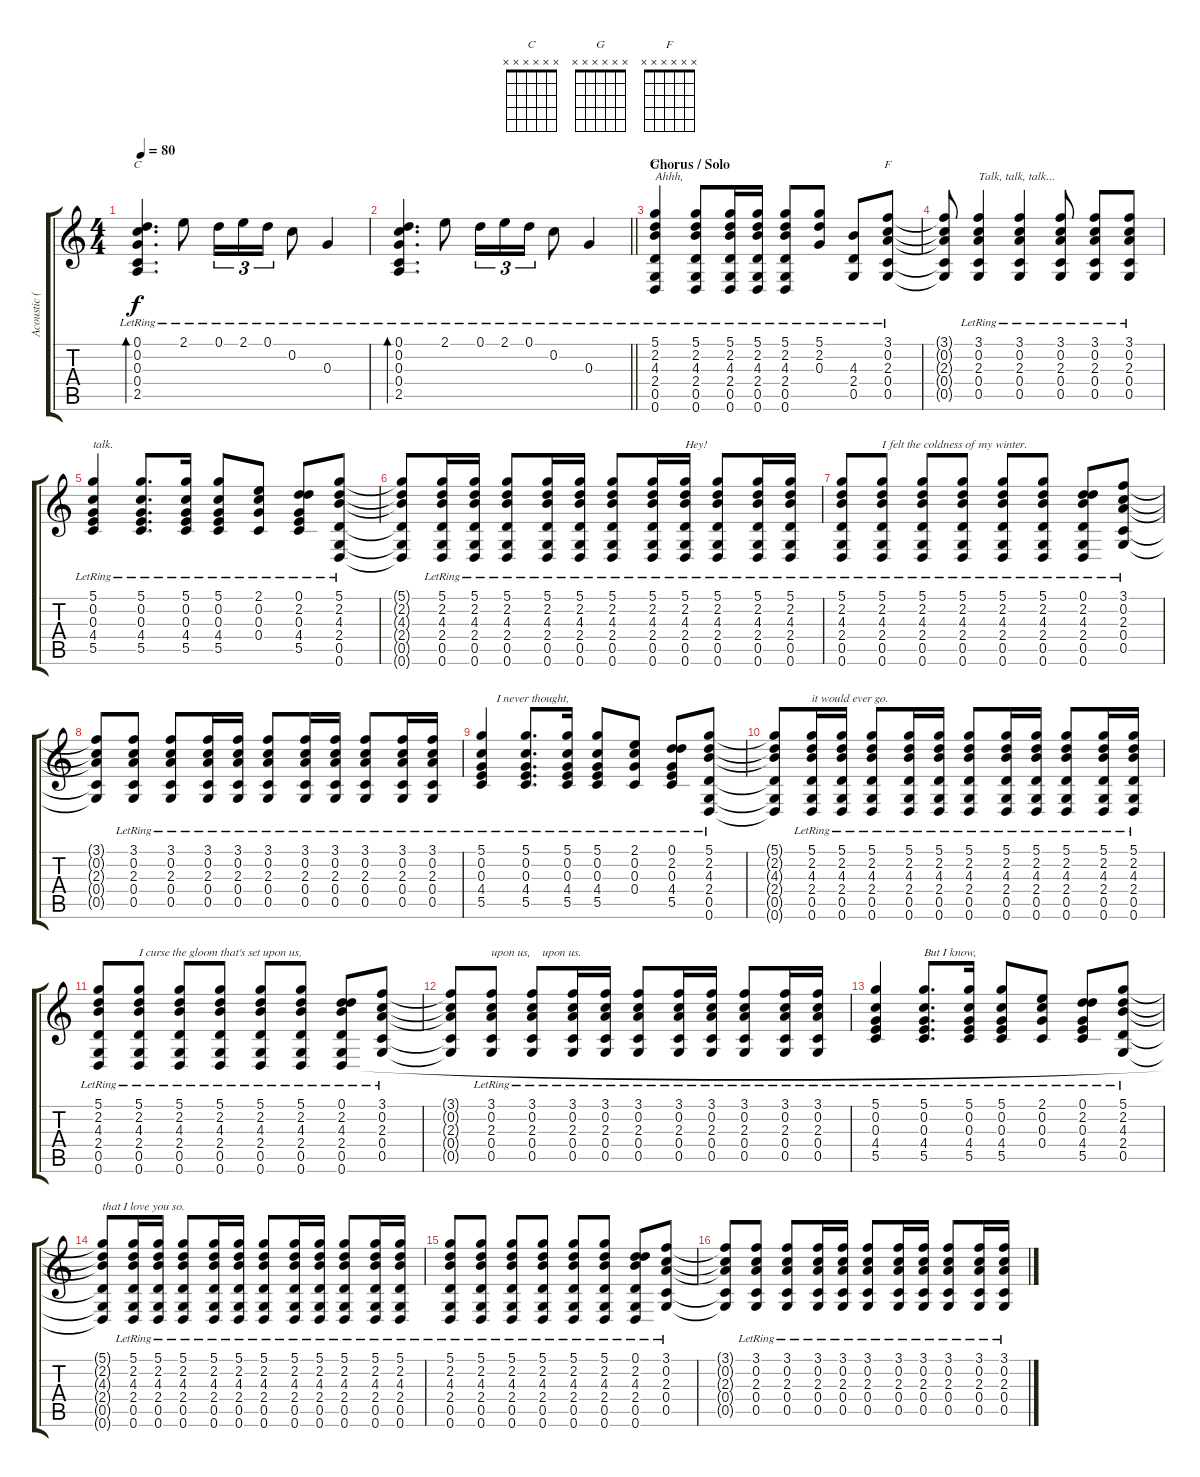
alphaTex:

\track ("Acoustic (Page) w/ Lyrics/Chords" "Acoustic (") {instrument acousticguitarsteel}
\staff {score tabs}
\tuning (D4 C4 G3 C3 G2 D2) {hide}
\chord ("C" x x x x x x)
\chord ("G" x x x x x x)
\chord ("F" x x x x x x)
\ts (4 4)
\tempo 80
\clef g2
\ks c
(0.1{lr} 0.2{lr} 0.3{lr} 0.4{lr} 2.5{lr}).4{d bd 120 ch "C" dy f} 2.1{lr}.8 0.1{lr}.16{tu (3 2)} 2.1{lr}.16{tu (3 2)} 0.1{lr}.16{tu (3 2)} 0.2{lr}.8 0.3{lr}.4 |
\barLineRight lightlight
(0.1{lr} 0.2{lr} 0.3{lr} 0.4{lr} 2.5{lr}).4{d bd 120} 2.1{lr}.8 0.1{lr}.16{tu (3 2)} 2.1{lr}.16{tu (3 2)} 0.1{lr}.16{tu (3 2)} 0.2{lr}.8 0.3{lr}.4 |
\section ("" "Chorus / Solo")
(5.1{lr} 2.2{lr} 4.3{lr} 2.4{lr} 0.5{lr} 0.6{lr}).4{ch "G" txt "Ahhh,"} (5.1{lr} 2.2{lr} 4.3{lr} 2.4{lr} 0.5{lr} 0.6{lr}).8 (5.1{lr} 2.2{lr} 4.3{lr} 2.4{lr} 0.5{lr} 0.6{lr}).16 (5.1{lr} 2.2{lr} 4.3{lr} 2.4{lr} 0.5{lr} 0.6{lr}).16 (5.1{lr} 2.2{lr} 4.3{lr} 2.4{lr} 0.5{lr} 0.6{lr}).8 (5.1{lr} 2.2{lr} 0.3{lr}).8 (4.3{lr} 2.4{lr} 0.5{lr}).8 (3.1{lr} 0.2{lr} 2.3{lr} 0.4{lr} 0.5{lr}).8{ch "F"} |
(3.1{t} 0.2{t} 2.3{t} 0.4{t} 0.5{t}).8 (3.1{lr} 0.2{lr} 2.3{lr} 0.4{lr} 0.5{lr}).4{txt "Talk, talk, talk..."} (3.1{lr} 0.2{lr} 2.3{lr} 0.4{lr} 0.5{lr}).4 (3.1{lr} 0.2{lr} 2.3{lr} 0.4{lr} 0.5{lr}).8 (3.1{lr} 0.2{lr} 2.3{lr} 0.4{lr} 0.5{lr}).8 (3.1{lr} 0.2{lr} 2.3{lr} 0.4{lr} 0.5{lr}).8 |
(5.1{lr} 0.2{lr} 0.3{lr} 4.4{lr} 5.5{lr}).4{txt "talk."} (5.1{lr} 0.2{lr} 0.3{lr} 4.4{lr} 5.5{lr}).8{d} (5.1{lr} 0.2{lr} 0.3{lr} 4.4{lr} 5.5{lr}).16 (5.1{lr} 0.2{lr} 0.3{lr} 4.4{lr} 5.5{lr}).8 (2.1{lr} 0.2{lr} 0.3{lr} 0.4{lr}).8 (0.1{lr} 2.2{lr} 0.3{lr} 4.4{lr} 5.5{lr}).8 (5.1{lr} 2.2{lr} 4.3{lr} 2.4{lr} 0.5{lr} 0.6{lr}).8 |
(5.1{t} 2.2{t} 4.3{t} 2.4{t} 0.5{t} 0.6{t}).8 (5.1{lr} 2.2{lr} 4.3{lr} 2.4{lr} 0.5{lr} 0.6{lr}).16 (5.1{lr} 2.2{lr} 4.3{lr} 2.4{lr} 0.5{lr} 0.6{lr}).16 (5.1{lr} 2.2{lr} 4.3{lr} 2.4{lr} 0.5{lr} 0.6{lr}).8 (5.1{lr} 2.2{lr} 4.3{lr} 2.4{lr} 0.5{lr} 0.6{lr}).16 (5.1{lr} 2.2{lr} 4.3{lr} 2.4{lr} 0.5{lr} 0.6{lr}).16 (5.1{lr} 2.2{lr} 4.3{lr} 2.4{lr} 0.5{lr} 0.6{lr}).8 (5.1{lr} 2.2{lr} 4.3{lr} 2.4{lr} 0.5{lr} 0.6{lr}).16 (5.1{lr} 2.2{lr} 4.3{lr} 2.4{lr} 0.5{lr} 0.6{lr}).16{txt "Hey!"} (5.1{lr} 2.2{lr} 4.3{lr} 2.4{lr} 0.5{lr} 0.6{lr}).8 (5.1{lr} 2.2{lr} 4.3{lr} 2.4{lr} 0.5{lr} 0.6{lr}).16 (5.1{lr} 2.2{lr} 4.3{lr} 2.4{lr} 0.5{lr} 0.6{lr}).16 |
(5.1{lr} 2.2{lr} 4.3{lr} 2.4{lr} 0.5{lr} 0.6{lr}).8 (5.1{lr} 2.2{lr} 4.3{lr} 2.4{lr} 0.5{lr} 0.6{lr}).8{txt "I felt the coldness of my winter."} (5.1{lr} 2.2{lr} 4.3{lr} 2.4{lr} 0.5{lr} 0.6{lr}).8 (5.1{lr} 2.2{lr} 4.3{lr} 2.4{lr} 0.5{lr} 0.6{lr}).8 (5.1{lr} 2.2{lr} 4.3{lr} 2.4{lr} 0.5{lr} 0.6{lr}).8 (5.1{lr} 2.2{lr} 4.3{lr} 2.4{lr} 0.5{lr} 0.6{lr}).8 (0.1{lr} 2.2{lr} 4.3{lr} 2.4{lr} 0.5{lr} 0.6{lr}).8 (3.1{lr} 0.2{lr} 2.3{lr} 0.4{lr} 0.5{lr}).8 |
(3.1{t} 0.2{t} 2.3{t} 0.4{t} 0.5{t}).8 (3.1{lr} 0.2{lr} 2.3{lr} 0.4{lr} 0.5{lr}).8 (3.1{lr} 0.2{lr} 2.3{lr} 0.4{lr} 0.5{lr}).8 (3.1{lr} 0.2{lr} 2.3{lr} 0.4{lr} 0.5{lr}).16 (3.1{lr} 0.2{lr} 2.3{lr} 0.4{lr} 0.5{lr}).16 (3.1{lr} 0.2{lr} 2.3{lr} 0.4{lr} 0.5{lr}).8 (3.1{lr} 0.2{lr} 2.3{lr} 0.4{lr} 0.5{lr}).16 (3.1{lr} 0.2{lr} 2.3{lr} 0.4{lr} 0.5{lr}).16 (3.1{lr} 0.2{lr} 2.3{lr} 0.4{lr} 0.5{lr}).8 (3.1{lr} 0.2{lr} 2.3{lr} 0.4{lr} 0.5{lr}).16 (3.1{lr} 0.2{lr} 2.3{lr} 0.4{lr} 0.5{lr}).16 |
(5.1{lr} 0.2{lr} 0.3{lr} 4.4{lr} 5.5{lr}).4{txt "     I never thought,"} (5.1{lr} 0.2{lr} 0.3{lr} 4.4{lr} 5.5{lr}).8{d} (5.1{lr} 0.2{lr} 0.3{lr} 4.4{lr} 5.5{lr}).16 (5.1{lr} 0.2{lr} 0.3{lr} 4.4{lr} 5.5{lr}).8 (2.1{lr} 0.2{lr} 0.3{lr} 0.4{lr}).8 (0.1{lr} 2.2{lr} 0.3{lr} 4.4{lr} 5.5{lr}).8 (5.1{lr} 2.2{lr} 4.3{lr} 2.4{lr} 0.5{lr} 0.6{lr}).8 |
(5.1{t} 2.2{t} 4.3{t} 2.4{t} 0.5{t} 0.6{t}).8 (5.1{lr} 2.2{lr} 4.3{lr} 2.4{lr} 0.5{lr} 0.6{lr}).16{txt "it would ever go."} (5.1{lr} 2.2{lr} 4.3{lr} 2.4{lr} 0.5{lr} 0.6{lr}).16 (5.1{lr} 2.2{lr} 4.3{lr} 2.4{lr} 0.5{lr} 0.6{lr}).8 (5.1{lr} 2.2{lr} 4.3{lr} 2.4{lr} 0.5{lr} 0.6{lr}).16 (5.1{lr} 2.2{lr} 4.3{lr} 2.4{lr} 0.5{lr} 0.6{lr}).16 (5.1{lr} 2.2{lr} 4.3{lr} 2.4{lr} 0.5{lr} 0.6{lr}).8 (5.1{lr} 2.2{lr} 4.3{lr} 2.4{lr} 0.5{lr} 0.6{lr}).16 (5.1{lr} 2.2{lr} 4.3{lr} 2.4{lr} 0.5{lr} 0.6{lr}).16 (5.1{lr} 2.2{lr} 4.3{lr} 2.4{lr} 0.5{lr} 0.6{lr}).8 (5.1{lr} 2.2{lr} 4.3{lr} 2.4{lr} 0.5{lr} 0.6{lr}).16 (5.1{lr} 2.2{lr} 4.3{lr} 2.4{lr} 0.5{lr} 0.6{lr}).16 |
(5.1{lr} 2.2{lr} 4.3{lr} 2.4{lr} 0.5{lr} 0.6{lr}).8 (5.1{lr} 2.2{lr} 4.3{lr} 2.4{lr} 0.5{lr} 0.6{lr}).8{txt "I curse the gloom that's set upon us,"} (5.1{lr} 2.2{lr} 4.3{lr} 2.4{lr} 0.5{lr} 0.6{lr}).8 (5.1{lr} 2.2{lr} 4.3{lr} 2.4{lr} 0.5{lr} 0.6{lr}).8 (5.1{lr} 2.2{lr} 4.3{lr} 2.4{lr} 0.5{lr} 0.6{lr}).8 (5.1{lr} 2.2{lr} 4.3{lr} 2.4{lr} 0.5{lr} 0.6{lr}).8 (0.1{lr} 2.2{lr} 4.3{lr} 2.4{lr} 0.5{lr} 0.6{lr}).8 (3.1{lr} 0.2{lr} 2.3{lr} 0.4{lr} 0.5{lr}).8 |
(3.1{t} 0.2{t} 2.3{t} 0.4{t} 0.5{t}).8 (3.1{lr} 0.2{lr} 2.3{lr} 0.4{lr} 0.5{lr}).8{txt "upon us,    upon us."} (3.1{lr} 0.2{lr} 2.3{lr} 0.4{lr} 0.5{lr}).8 (3.1{lr} 0.2{lr} 2.3{lr} 0.4{lr} 0.5{lr}).16 (3.1{lr} 0.2{lr} 2.3{lr} 0.4{lr} 0.5{lr}).16 (3.1{lr} 0.2{lr} 2.3{lr} 0.4{lr} 0.5{lr}).8 (3.1{lr} 0.2{lr} 2.3{lr} 0.4{lr} 0.5{lr}).16 (3.1{lr} 0.2{lr} 2.3{lr} 0.4{lr} 0.5{lr}).16 (3.1{lr} 0.2{lr} 2.3{lr} 0.4{lr} 0.5{lr}).8 (3.1{lr} 0.2{lr} 2.3{lr} 0.4{lr} 0.5{lr}).16 (3.1{lr} 0.2{lr} 2.3{lr} 0.4{lr} 0.5{lr}).16 |
(5.1{lr} 0.2{lr} 0.3{lr} 4.4{lr} 5.5{lr}).4 (5.1{lr} 0.2{lr} 0.3{lr} 4.4{lr} 5.5{lr}).8{d txt "But I know,"} (5.1{lr} 0.2{lr} 0.3{lr} 4.4{lr} 5.5{lr}).16 (5.1{lr} 0.2{lr} 0.3{lr} 4.4{lr} 5.5{lr}).8 (2.1{lr} 0.2{lr} 0.3{lr} 0.4{lr}).8 (0.1{lr} 2.2{lr} 0.3{lr} 4.4{lr} 5.5{lr}).8 (5.1{lr} 2.2{lr} 4.3{lr} 2.4{lr} 0.5{lr}).8 |
(5.1{t} 2.2{t} 4.3{t} 2.4{t} 0.5{t} 0.6{t}).8{txt "that I love you so."} (5.1{lr} 2.2{lr} 4.3{lr} 2.4{lr} 0.5{lr} 0.6{lr}).16 (5.1{lr} 2.2{lr} 4.3{lr} 2.4{lr} 0.5{lr} 0.6{lr}).16 (5.1{lr} 2.2{lr} 4.3{lr} 2.4{lr} 0.5{lr} 0.6{lr}).8 (5.1{lr} 2.2{lr} 4.3{lr} 2.4{lr} 0.5{lr} 0.6{lr}).16 (5.1{lr} 2.2{lr} 4.3{lr} 2.4{lr} 0.5{lr} 0.6{lr}).16 (5.1{lr} 2.2{lr} 4.3{lr} 2.4{lr} 0.5{lr} 0.6{lr}).8 (5.1{lr} 2.2{lr} 4.3{lr} 2.4{lr} 0.5{lr} 0.6{lr}).16 (5.1{lr} 2.2{lr} 4.3{lr} 2.4{lr} 0.5{lr} 0.6{lr}).16 (5.1{lr} 2.2{lr} 4.3{lr} 2.4{lr} 0.5{lr} 0.6{lr}).8 (5.1{lr} 2.2{lr} 4.3{lr} 2.4{lr} 0.5{lr} 0.6{lr}).16 (5.1{lr} 2.2{lr} 4.3{lr} 2.4{lr} 0.5{lr} 0.6{lr}).16 |
(5.1{lr} 2.2{lr} 4.3{lr} 2.4{lr} 0.5{lr} 0.6{lr}).8 (5.1{lr} 2.2{lr} 4.3{lr} 2.4{lr} 0.5{lr} 0.6{lr}).8 (5.1{lr} 2.2{lr} 4.3{lr} 2.4{lr} 0.5{lr} 0.6{lr}).8 (5.1{lr} 2.2{lr} 4.3{lr} 2.4{lr} 0.5{lr} 0.6{lr}).8 (5.1{lr} 2.2{lr} 4.3{lr} 2.4{lr} 0.5{lr} 0.6{lr}).8 (5.1{lr} 2.2{lr} 4.3{lr} 2.4{lr} 0.5{lr} 0.6{lr}).8 (0.1{lr} 2.2{lr} 4.3{lr} 2.4{lr} 0.5{lr} 0.6{lr}).8 (3.1{lr} 0.2{lr} 2.3{lr} 0.4{lr} 0.5{lr}).8 |
(3.1{t} 0.2{t} 2.3{t} 0.4{t} 0.5{t}).8 (3.1{lr} 0.2{lr} 2.3{lr} 0.4{lr} 0.5{lr}).8 (3.1{lr} 0.2{lr} 2.3{lr} 0.4{lr} 0.5{lr}).8 (3.1{lr} 0.2{lr} 2.3{lr} 0.4{lr} 0.5{lr}).16 (3.1{lr} 0.2{lr} 2.3{lr} 0.4{lr} 0.5{lr}).16 (3.1{lr} 0.2{lr} 2.3{lr} 0.4{lr} 0.5{lr}).8 (3.1{lr} 0.2{lr} 2.3{lr} 0.4{lr} 0.5{lr}).16 (3.1{lr} 0.2{lr} 2.3{lr} 0.4{lr} 0.5{lr}).16 (3.1{lr} 0.2{lr} 2.3{lr} 0.4{lr} 0.5{lr}).8 (3.1{lr} 0.2{lr} 2.3{lr} 0.4{lr} 0.5{lr}).16 (3.1{lr} 0.2{lr} 2.3{lr} 0.4{lr} 0.5{lr}).16
